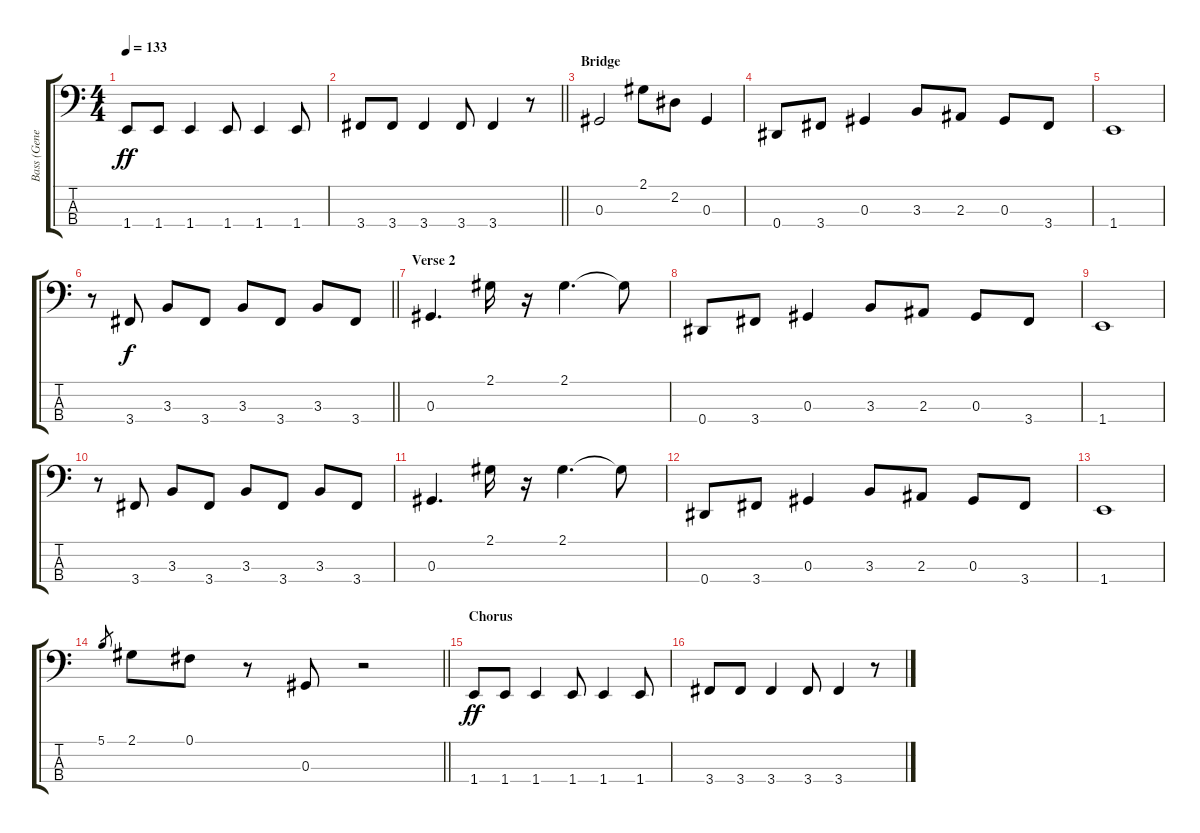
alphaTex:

\track ("Bass (Gene)" "Bass (Gene") {instrument electricbasspick}
\staff {score tabs}
\tuning (Gb2 Db2 Ab1 Eb1) {hide}
\ts (4 4)
\tempo 133
\clef f4
\ks c
1.4.8{dy ff} 1.4.8 1.4.4 1.4.8 1.4.4 1.4.8 |
\barLineRight lightlight
3.4.8 3.4.8 3.4.4 3.4.8 3.4.4 r.8 |
\section ("" "Bridge")
0.3.2 2.1.8 2.2.8 0.3.4 |
0.4.8 3.4.8 0.3.4 3.3.8 2.3.8 0.3.8 3.4.8 |
1.4.1 |
\barLineRight lightlight
r.8 3.4.8{dy f} 3.3.8 3.4.8 3.3.8 3.4.8 3.3.8 3.4.8 |
\section ("" "Verse 2")
0.3.4{d} 2.1.16 r.16 2.1.4{d} 2.1{t}.8 |
0.4.8 3.4.8 0.3.4 3.3.8 2.3.8 0.3.8 3.4.8 |
1.4.1 |
r.8 3.4.8 3.3.8 3.4.8 3.3.8 3.4.8 3.3.8 3.4.8 |
0.3.4{d} 2.1.16 r.16 2.1.4{d} 2.1{t}.8 |
0.4.8 3.4.8 0.3.4 3.3.8 2.3.8 0.3.8 3.4.8 |
1.4.1 |
\barLineRight lightlight
5.1.8{gr} 2.1.8 0.1.8 r.8 0.3.8 r.2 |
\section ("" "Chorus")
1.4.8{dy ff} 1.4.8 1.4.4 1.4.8 1.4.4 1.4.8 |
3.4.8 3.4.8 3.4.4 3.4.8 3.4.4 r.8
